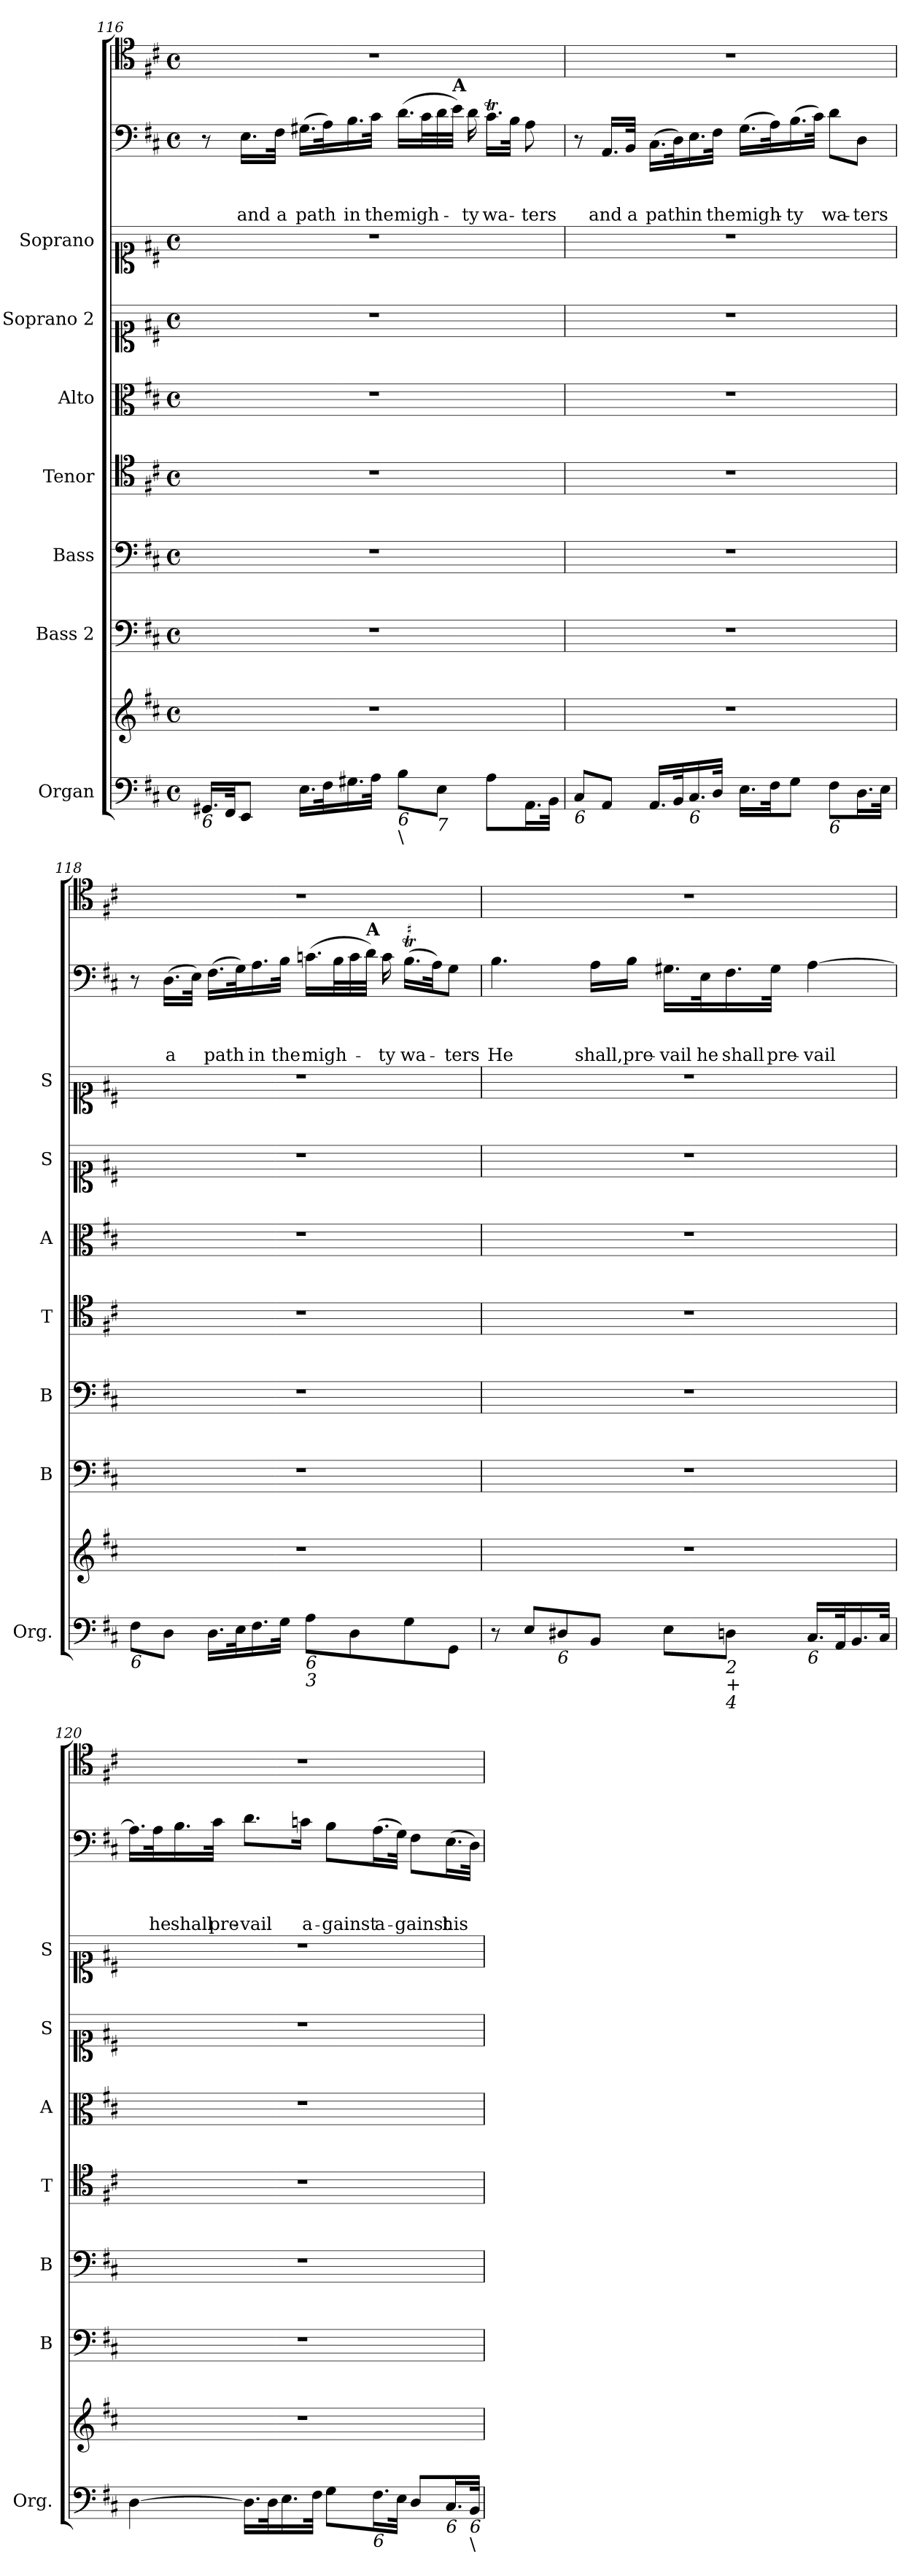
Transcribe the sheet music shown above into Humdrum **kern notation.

**kern	**kern	**kern	**kern	**kern	**kern	**kern	**kern	**kern	**text	**text	**text	**kern
*part9	*part9	*part8	*part7	*part6	*part5	*part4	*part3	*part2	*part2	*part2	*part2	*part1
*staff10	*staff9	*staff8	*staff7	*staff6	*staff5	*staff4	*staff3	*staff2	*staff2	*staff2	*staff2	*staff1
*I"Organ	*	*I"Bass 2	*I"Bass	*I"Tenor	*I"Alto	*I"Soprano 2	*I"Soprano	*	*	*	*	*
*I'Org.	*	*I'B	*I'B	*I'T	*I'A	*I'S	*I'S	*	*	*	*	*
!!LO:LB:g=z
*clefF4	*clefG2	*clefF4	*clefF4	*clefC4	*clefC3	*clefC1	*clefC1	*clefF4	*	*	*	*clefC4
*k[f#c#]	*k[f#c#]	*k[f#c#]	*k[f#c#]	*k[f#c#]	*k[f#c#]	*k[f#c#]	*k[f#c#]	*k[f#c#]	*	*	*	*k[f#c#]
*D:	*D:	*D:	*D:	*D:	*D:	*D:	*D:	*D:	*	*	*	*D:
*M4/4	*M4/4	*M4/4	*M4/4	*M4/4	*M4/4	*M4/4	*M4/4	*M4/4	*	*	*	*M4/4
*met(c)	*met(c)	*met(c)	*met(c)	*met(c)	*met(c)	*met(c)	*met(c)	*met(c)	*	*	*	*met(c)
=116	=116	=116	=116	=116	=116	=116	=116	=116	=116	=116	=116	=116
!LO:TX:b:i:t=6	!	!	!	!	!	!	!	!	!	!	!	!
16.GG#X/LL	1r	1r	1r	1r	1r	1r	1r	8r	.	.	.	1r
32FF#/Jk	.	.	.	.	.	.	.	.	.	.	.	.
!	!	!	!	!	!	!	!	!	!	!	!LO:LY:b	!
8EE/J	.	.	.	.	.	.	.	16.E\LL	.	.	and	.
!	!	!	!	!	!	!	!	!	!	!	!LO:LY:b	!
.	.	.	.	.	.	.	.	32F#\JJk	.	.	a	.
!	!	!	!	!	!	!	!	!	!	!	!LO:LY:b	!
16.E\LL	.	.	.	.	.	.	.	(>16.G#X\LL	.	.	path	.
32F#\k	.	.	.	.	.	.	.	32A\k)	.	.	.	.
!	!	!	!	!	!	!	!	!	!	!	!LO:LY:b	!
16.G#X\	.	.	.	.	.	.	.	16.B\	.	.	in	.
!	!	!	!	!	!	!	!	!	!	!	!LO:LY:b	!
32A\JJk	.	.	.	.	.	.	.	32c#\JJk	.	.	the	.
!LO:TX:b:i:t=6	!	!	!	!	!	!	!	!	!	!	!	!
!LO:TX:b:t=\	!	!	!	!	!	!	!	!	!	!	!	!
!	!	!	!	!	!	!	!	!	!	!	!LO:LY:b	!
8B\L	.	.	.	.	.	.	.	(>16.d\LL	.	.	migh-	.
.	.	.	.	.	.	.	.	32c#\L	.	.	.	.
!LO:TX:b:i:t=7	!	!	!	!	!	!	!	!	!	!	!	!
8E\J	.	.	.	.	.	.	.	32d\	.	.	.	.
!	!	!	!	!	!	!	!	!LO:TX:a:B:t=A	!	!	!	!
.	.	.	.	.	.	.	.	32e\JJJ)	.	.	.	.
!	!	!	!	!	!	!	!	!	!	!	!LO:LY:b	!
.	.	.	.	.	.	.	.	16d\	.	.	-ty	.
!	!	!	!	!	!	!	!	!	!	!	!LO:LY:b	!
8A\L	.	.	.	.	.	.	.	16.c#t\LL	.	.	wa-	.
.	.	.	.	.	.	.	.	32B\JJk	.	.	.	.
!	!	!	!	!	!	!	!	!	!	!	!LO:LY:b	!
16.AA\L	.	.	.	.	.	.	.	8A\	.	.	-ters	.
32BB\JJk	.	.	.	.	.	.	.	.	.	.	.	.
=117	=117	=117	=117	=117	=117	=117	=117	=117	=117	=117	=117	=117
!LO:TX:b:i:t=6	!	!	!	!	!	!	!	!	!	!	!	!
8C#/L	1r	1r	1r	1r	1r	1r	1r	8r	.	.	.	1r
!	!	!	!	!	!	!	!	!	!	!	!LO:LY:b	!
8AA/J	.	.	.	.	.	.	.	16.AA/LL	.	.	and	.
!	!	!	!	!	!	!	!	!	!	!	!LO:LY:b	!
.	.	.	.	.	.	.	.	32BB/JJk	.	.	a	.
!	!	!	!	!	!	!	!	!	!	!	!LO:LY:b	!
16.AA/LL	.	.	.	.	.	.	.	(>16.C#\LL	.	.	path	.
32BB/k	.	.	.	.	.	.	.	32D\k)	.	.	.	.
!LO:TX:b:i:t=6	!	!	!	!	!	!	!	!	!	!	!	!
!	!	!	!	!	!	!	!	!	!	!	!LO:LY:b	!
16.C#/	.	.	.	.	.	.	.	16.E\	.	.	in	.
!	!	!	!	!	!	!	!	!	!	!	!LO:LY:b	!
32D/JJk	.	.	.	.	.	.	.	32F#\JJk	.	.	the	.
!	!	!	!	!	!	!	!	!	!	!	!LO:LY:b	!
16.E\LL	.	.	.	.	.	.	.	(>16.G\LL	.	.	migh-	.
32F#\Jk	.	.	.	.	.	.	.	32A\k)	.	.	.	.
!	!	!	!	!	!	!	!	!	!	!	!LO:LY:b	!
8G\J	.	.	.	.	.	.	.	(>16.B\	.	.	-ty	.
.	.	.	.	.	.	.	.	32c#\JJk)	.	.	.	.
!LO:TX:b:i:t=6	!	!	!	!	!	!	!	!	!	!	!	!
!	!	!	!	!	!	!	!	!	!	!	!LO:LY:b	!
8F#\L	.	.	.	.	.	.	.	8d\L	.	.	wa-	.
!	!	!	!	!	!	!	!	!	!	!	!LO:LY:b	!
16.D\L	.	.	.	.	.	.	.	8D\J	.	.	-ters	.
32E\JJk	.	.	.	.	.	.	.	.	.	.	.	.
!!LO:LB:g=z
=118	=118	=118	=118	=118	=118	=118	=118	=118	=118	=118	=118	=118
!LO:TX:b:i:t=6	!	!	!	!	!	!	!	!	!	!	!	!
8F#\L	1r	1r	1r	1r	1r	1r	1r	8r	.	.	.	1r
!	!	!	!	!	!	!	!	!	!	!	!LO:LY:b	!
8D\J	.	.	.	.	.	.	.	(>16.D\LL	.	.	a	.
.	.	.	.	.	.	.	.	32E\JJk)	.	.	.	.
!	!	!	!	!	!	!	!	!	!	!	!LO:LY:b	!
16.D\LL	.	.	.	.	.	.	.	(>16.F#\LL	.	.	path	.
32E\k	.	.	.	.	.	.	.	32G\k)	.	.	.	.
!	!	!	!	!	!	!	!	!	!	!	!LO:LY:b	!
16.F#\	.	.	.	.	.	.	.	16.A\	.	.	in	.
!	!	!	!	!	!	!	!	!	!	!	!LO:LY:b	!
32G\JJk	.	.	.	.	.	.	.	32B\JJk	.	.	the	.
!LO:TX:b:i:t=6	!	!	!	!	!	!	!	!	!	!	!	!
!LO:TX:b:i:t=3	!	!	!	!	!	!	!	!	!	!	!	!
!	!	!	!	!	!	!	!	!	!	!	!LO:LY:b	!
8A\L	.	.	.	.	.	.	.	(>16.cn\LL	.	.	migh-	.
.	.	.	.	.	.	.	.	32B\L	.	.	.	.
8D\	.	.	.	.	.	.	.	32c\	.	.	.	.
!	!	!	!	!	!	!	!	!LO:TX:a:B:t=A	!	!	!	!
.	.	.	.	.	.	.	.	32d\JJJ)	.	.	.	.
!	!	!	!	!	!	!	!	!	!	!	!LO:LY:b	!
.	.	.	.	.	.	.	.	16c\	.	.	-ty	.
!	!	!	!	!	!	!	!	!	!	!	!LO:LY:b	!
8G\	.	.	.	.	.	.	.	(>16.BT\LL	.	.	wa-	.
.	.	.	.	.	.	.	.	32A\Jk)	.	.	.	.
!	!	!	!	!	!	!	!	!	!	!	!LO:LY:b	!
8GG\J	.	.	.	.	.	.	.	8G\J	.	.	-ters	.
=119	=119	=119	=119	=119	=119	=119	=119	=119	=119	=119	=119	=119
!	!	!	!	!	!	!	!	!	!	!	!LO:LY:b	!
8r	1r	1r	1r	1r	1r	1r	1r	4.B\	.	.	He	1r
8E/L	.	.	.	.	.	.	.	.	.	.	.	.
!LO:TX:b:i:t=6	!	!	!	!	!	!	!	!	!	!	!	!
8D#X/	.	.	.	.	.	.	.	.	.	.	.	.
!	!	!	!	!	!	!	!	!	!	!	!LO:LY:b	!
8BB/J	.	.	.	.	.	.	.	16A\LL	.	.	shall,	.
!	!	!	!	!	!	!	!	!	!	!	!LO:LY:b	!
.	.	.	.	.	.	.	.	16B\JJ	.	.	pre-	.
!	!	!	!	!	!	!	!	!	!	!	!LO:LY:b	!
8E\L	.	.	.	.	.	.	.	16.G#X\LL	.	.	-vail	.
!	!	!	!	!	!	!	!	!	!	!	!LO:LY:b	!
.	.	.	.	.	.	.	.	32E\k	.	.	he	.
!LO:TX:b:i:t=2	!	!	!	!	!	!	!	!	!	!	!	!
!LO:TX:b:t=+	!	!	!	!	!	!	!	!	!	!	!	!
!LO:TX:b:i:t=4	!	!	!	!	!	!	!	!	!	!	!	!
!	!	!	!	!	!	!	!	!	!	!	!LO:LY:b	!
8Dn\J	.	.	.	.	.	.	.	16.F#\	.	.	shall	.
!	!	!	!	!	!	!	!	!	!	!	!LO:LY:b	!
.	.	.	.	.	.	.	.	32G#\JJk	.	.	pre-	.
!LO:TX:b:i:t=6	!	!	!	!	!	!	!	!	!	!	!	!
!	!	!	!	!	!	!	!	!	!	!	!LO:LY:b	!
16.C#/LL	.	.	.	.	.	.	.	[4A\	.	.	-vail	.
32AA/k	.	.	.	.	.	.	.	.	.	.	.	.
16.BB/	.	.	.	.	.	.	.	.	.	.	.	.
32C#/JJk	.	.	.	.	.	.	.	.	.	.	.	.
!!LO:PB:g=z
=120	=120	=120	=120	=120	=120	=120	=120	=120	=120	=120	=120	=120
[4D\	1r	1r	1r	1r	1r	1r	1r	16.A\LL]	.	.	.	1r
!	!	!	!	!	!	!	!	!	!	!	!LO:LY:b	!
.	.	.	.	.	.	.	.	32A\k	.	.	he	.
!	!	!	!	!	!	!	!	!	!	!	!LO:LY:b	!
.	.	.	.	.	.	.	.	16.B\	.	.	shall	.
!	!	!	!	!	!	!	!	!	!	!	!LO:LY:b	!
.	.	.	.	.	.	.	.	32c#\JJk	.	.	pre-	.
!	!	!	!	!	!	!	!	!	!	!	!LO:LY:b	!
16.D\LL]	.	.	.	.	.	.	.	8.d\L	.	.	-vail	.
32D\k	.	.	.	.	.	.	.	.	.	.	.	.
16.E\	.	.	.	.	.	.	.	.	.	.	.	.
!	!	!	!	!	!	!	!	!	!	!	!LO:LY:b	!
.	.	.	.	.	.	.	.	16cn\Jk	.	.	a-	.
32F#\JJk	.	.	.	.	.	.	.	.	.	.	.	.
!	!	!	!	!	!	!	!	!	!	!	!LO:LY:b	!
8G\L	.	.	.	.	.	.	.	8B\L	.	.	-gainst	.
!LO:TX:b:i:t=6	!	!	!	!	!	!	!	!	!	!	!	!
!	!	!	!	!	!	!	!	!	!	!	!LO:LY:b	!
16.F#\L	.	.	.	.	.	.	.	(>16.A\L	.	.	a-	.
32E\JJk	.	.	.	.	.	.	.	32G\JJk)	.	.	.	.
!	!	!	!	!	!	!	!	!	!	!	!LO:LY:b	!
8D/L	.	.	.	.	.	.	.	8F#\L	.	.	-gainst	.
!LO:TX:b:i:t=6	!	!	!	!	!	!	!	!	!	!	!	!
!	!	!	!	!	!	!	!	!	!	!	!LO:LY:b	!
16.C#/L	.	.	.	.	.	.	.	(>16.E\L	.	.	his	.
!LO:TX:b:i:t=6	!	!	!	!	!	!	!	!	!	!	!	!
!LO:TX:b:t=\	!	!	!	!	!	!	!	!	!	!	!	!
32BB/JJk	.	.	.	.	.	.	.	32D\JJk)	.	.	.	.
=	=	=	=	=	=	=	=	=	=	=	=	=
*-	*-	*-	*-	*-	*-	*-	*-	*-	*-	*-	*-	*-
